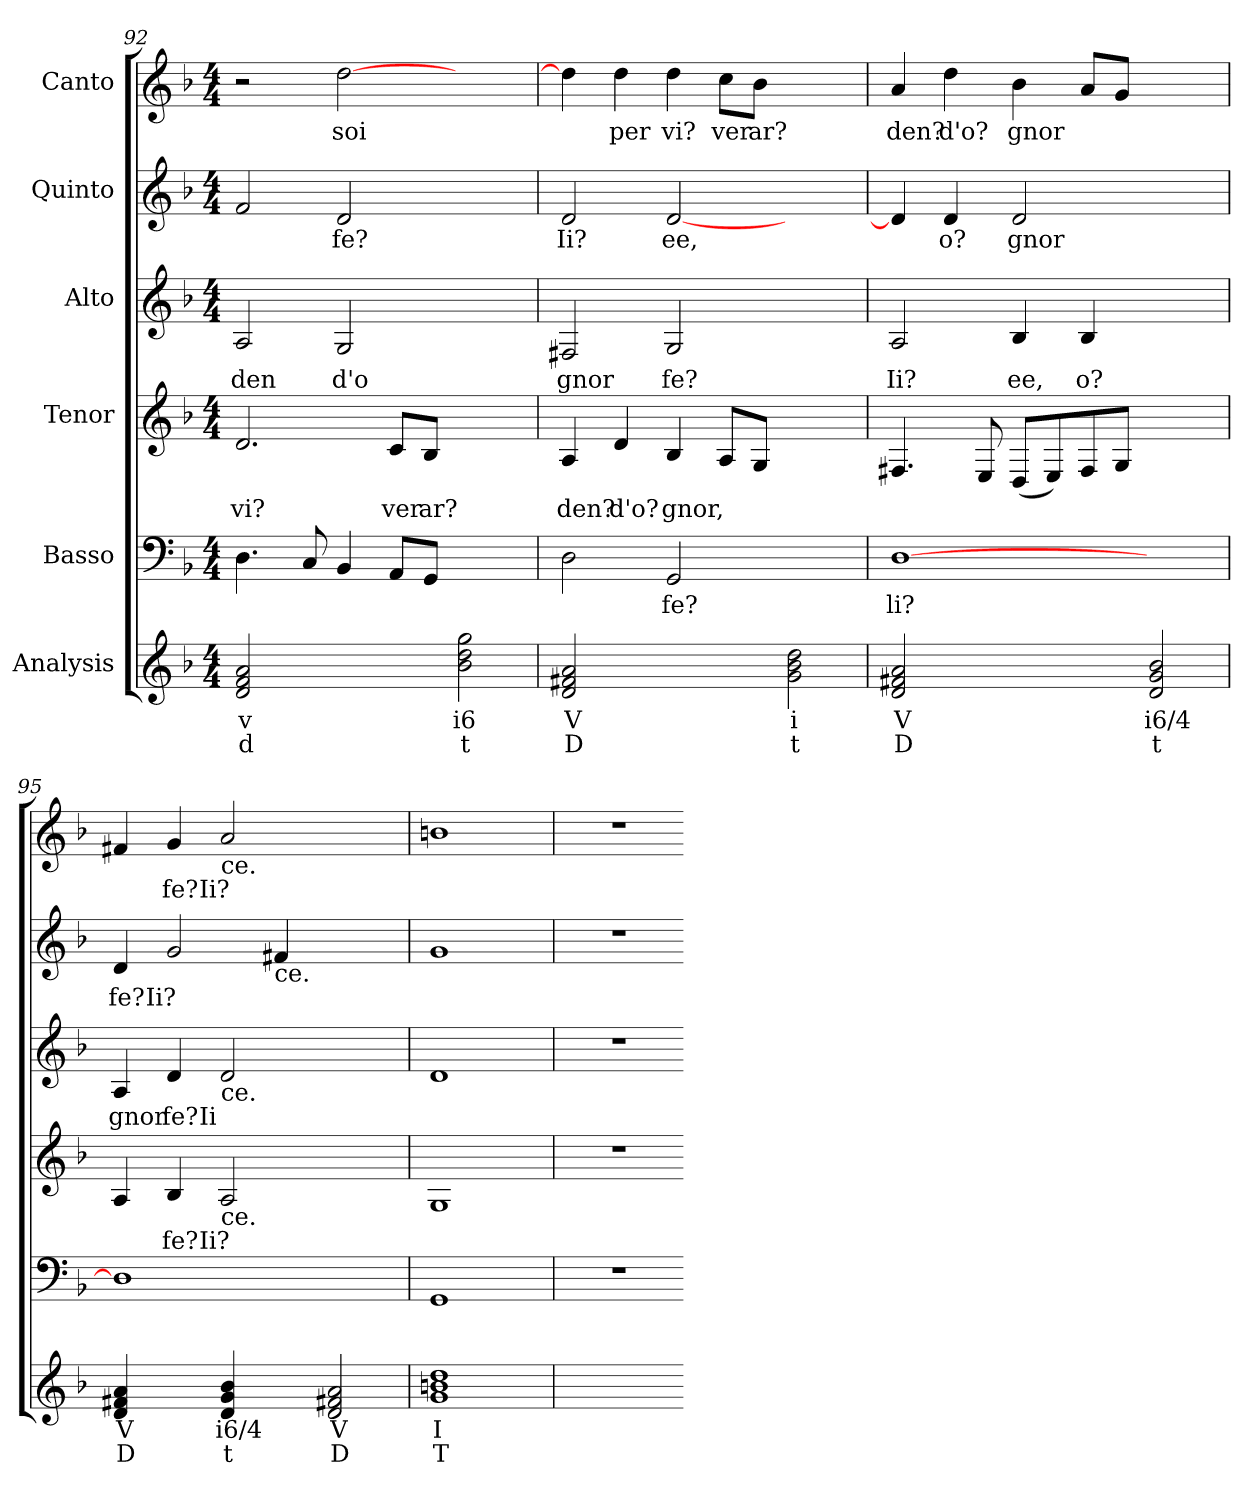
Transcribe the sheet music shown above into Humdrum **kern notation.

**kern	**text	**text	**kern	**text	**kern	**text	**kern	**text	**kern	**text	**kern	**text
*part6	*part6	*part6	*part5	*part5	*part4	*part4	*part3	*part3	*part2	*part2	*part1	*part1
*staff6	*staff6	*staff6	*staff5	*staff5	*staff4	*staff4	*staff3	*staff3	*staff2	*staff2	*staff1	*staff1
*I"Analysis	*	*	*I"Basso	*	*I"Tenor	*	*I"Alto	*	*I"Quinto	*	*I"Canto	*
*	*	*	*clefF4	*	*clefG2	*	*clefG2	*	*clefG2	*	*clefG2	*
*k[b-]	*	*	*k[b-]	*	*k[b-]	*	*k[b-]	*	*k[b-]	*	*k[b-]	*
*	*	*	*F:	*	*F:	*	*F:	*	*F:	*	*F:	*
*M4/4	*	*	*M4/4	*	*M4/4	*	*M4/4	*	*M4/4	*	*M4/4	*
=92	=92	=92	=92	=92	=92	=92	=92	=92	=92	=92	=92	=92
!	!	!	!	!	!	!LO:LY:b	!	!	!	!	!	!
!	!	!	!	!	!	!	!	!LO:LY:b	!	!	!	!
2d 2f 2a	v	d	4.D\	.	2.d/	vi?	2A/	den	2f/	.	2r	.
.	.	.	8C/	.	.	.	.	.	.	.	.	.
!	!	!	!	!	!	!	!	!LO:LY:b	!	!	!	!
!	!	!	!	!	!	!	!	!	!	!LO:LY:b	!	!
!	!	!	!	!	!	!	!	!	!	!	!	!LO:LY:b
2ryy	.	.	4BB-/	.	.	.	2G/	d'o	2d/	fe?	[2dd\	soi
!	!	!	!	!	!	!LO:LY:b	!	!	!	!	!	!
.	.	.	8AA/L	.	8c/L	ver	.	.	.	.	.	.
!	!	!	!	!	!	!LO:LY:b	!	!	!	!	!	!
.	.	.	8GG/J	.	8B-/J	ar?	.	.	.	.	.	.
2b- 2dd 2gg	i6	t	2ryy	.	2ryy	.	2ryy	.	2ryy	.	2ryy	.
=93	=93	=93	=93	=93	=93	=93	=93	=93	=93	=93	=93	=93
!	!	!	!	!	!	!LO:LY:b	!	!	!	!	!	!
!	!	!	!	!	!	!	!	!LO:LY:b	!	!	!	!
!	!	!	!	!	!	!	!	!	!	!LO:LY:b	!	!
2d 2f#X 2a	V	D	2D\	.	4A/	den?	2F#X/	gnor	2d/	Ii?	4dd\]	.
!	!	!	!	!	!	!LO:LY:b	!	!	!	!	!	!
!	!	!	!	!	!	!	!	!	!	!	!	!LO:LY:b
.	.	.	.	.	4d/	d'o?	.	.	.	.	4dd\	per
!	!	!	!	!LO:LY:b	!	!	!	!	!	!	!	!
!	!	!	!	!	!	!LO:LY:b	!	!	!	!	!	!
!	!	!	!	!	!	!	!	!LO:LY:b	!	!	!	!
!	!	!	!	!	!	!	!	!	!	!LO:LY:b	!	!
!	!	!	!	!	!	!	!	!	!	!	!	!LO:LY:b
2ryy	.	.	2GG/	fe?	4B-/	gnor,	2G/	fe?	[2d/	ee,	4dd\	vi?
!	!	!	!	!	!	!	!	!	!	!	!	!LO:LY:b
.	.	.	.	.	8A/L	.	.	.	.	.	8cc\L	ver
!	!	!	!	!	!	!	!	!	!	!	!	!LO:LY:b
.	.	.	.	.	8G/J	.	.	.	.	.	8b-\J	ar?
2g 2b- 2dd	i	t	2ryy	.	2ryy	.	2ryy	.	2ryy	.	2ryy	.
=94	=94	=94	=94	=94	=94	=94	=94	=94	=94	=94	=94	=94
!	!	!	!	!LO:LY:b	!	!	!	!	!	!	!	!
!	!	!	!	!	!	!	!	!LO:LY:b	!	!	!	!
!	!	!	!	!	!	!	!	!	!	!	!	!LO:LY:b
2d 2f#X 2a	V	D	[1D	li?	4.F#X/	.	2A/	Ii?	4d/]	.	4a/	den?
!	!	!	!	!	!	!	!	!	!	!LO:LY:b	!	!
!	!	!	!	!	!	!	!	!	!	!	!	!LO:LY:b
.	.	.	.	.	.	.	.	.	4d/	o?	4dd\	d'o?
.	.	.	.	.	8E/	.	.	.	.	.	.	.
!	!	!	!	!	!	!	!	!LO:LY:b	!	!	!	!
!	!	!	!	!	!	!	!	!	!	!LO:LY:b	!	!
!	!	!	!	!	!	!	!	!	!	!	!	!LO:LY:b
2ryy	.	.	.	.	(<8D/L	.	4B-/	ee,	2d/	gnor	4b-\	gnor
.	.	.	.	.	8E/)	.	.	.	.	.	.	.
!	!	!	!	!	!	!	!	!LO:LY:b	!	!	!	!
.	.	.	.	.	8F#/	.	4B-/	o?	.	.	8a/L	.
.	.	.	.	.	8G/J	.	.	.	.	.	8g/J	.
2d 2g 2b-	i6/4	t	2ryy	.	2ryy	.	2ryy	.	2ryy	.	2ryy	.
=95	=95	=95	=95	=95	=95	=95	=95	=95	=95	=95	=95	=95
!	!	!	!	!	!	!	!	!LO:LY:b	!	!	!	!
!	!	!	!	!	!	!	!	!	!	!LO:LY:b	!	!
4d 4f#X 4a	V	D	1D]	.	4A/	.	4A/	gnor	4d/	fe?	4f#X/	.
!	!	!	!	!	!	!LO:LY:b	!	!	!	!	!	!
!	!	!	!	!	!	!	!	!LO:LY:b	!	!	!	!
!	!	!	!	!	!	!	!	!	!	!LO:LY:b	!	!
!	!	!	!	!	!	!	!	!	!	!	!	!LO:LY:b
4ryy	.	.	.	.	4B-/	fe?	4d/	fe?	2g/	Ii?	4g/	fe?
!	!	!	!	!	!	!LO:LY:b	!	!	!	!	!	!
!	!	!	!	!	!	!	!	!LO:LY:b	!	!	!	!
!	!	!	!	!	!	!	!	!	!	!	!LO:TX:b:t=ce.	!
!	!	!	!	!	!	!	!LO:TX:b:t=ce.	!	!	!	!	!
!	!	!	!	!	!LO:TX:b:t=ce.	!	!	!	!	!	!	!
!	!	!	!	!	!	!	!	!	!	!	!	!LO:LY:b
4d 4g 4b-	i6/4	t	.	.	2A/	Ii?	2d/	Ii	.	.	2a/	Ii?
!	!	!	!	!	!	!	!	!	!LO:TX:b:t=ce.	!	!	!
4ryy	.	.	.	.	.	.	.	.	4f#X/	.	.	.
2d 2f#X 2a	V	D	2ryy	.	2ryy	.	2ryy	.	2ryy	.	2ryy	.
=96	=96	=96	=96	=96	=96	=96	=96	=96	=96	=96	=96	=96
1g 1bn 1dd	I	T	1GG	.	1G	.	1d	.	1g	.	1bn	.
=97	=97	=97	=97	=97	=97	=97	=97	=97	=97	=97	=97	=97
1ryy	.	.	1r	.	1r	.	1r	.	1r	.	1r	.
=	==	==	==	==	==	==	==	==	==	==	==	==
*-	*-	*-	*-	*-	*-	*-	*-	*-	*-	*-	*-	*-
